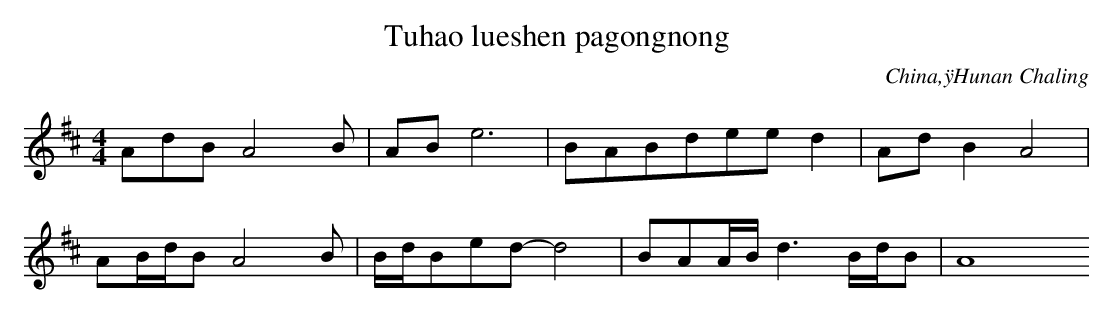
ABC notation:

X:1
T: Tuhao lueshen pagongnong
O: China,ÿHunan Chaling
M: 4/4
L: 1/16
K: D
A2d2B2A8B2 | A2B2e12 | B2A2B2d2e2e2d4 | A2d2B4A8 |
A2BdB2A8B2 | BdB2e2d2-d8 | B2A2ABd6BdB2 | A16
